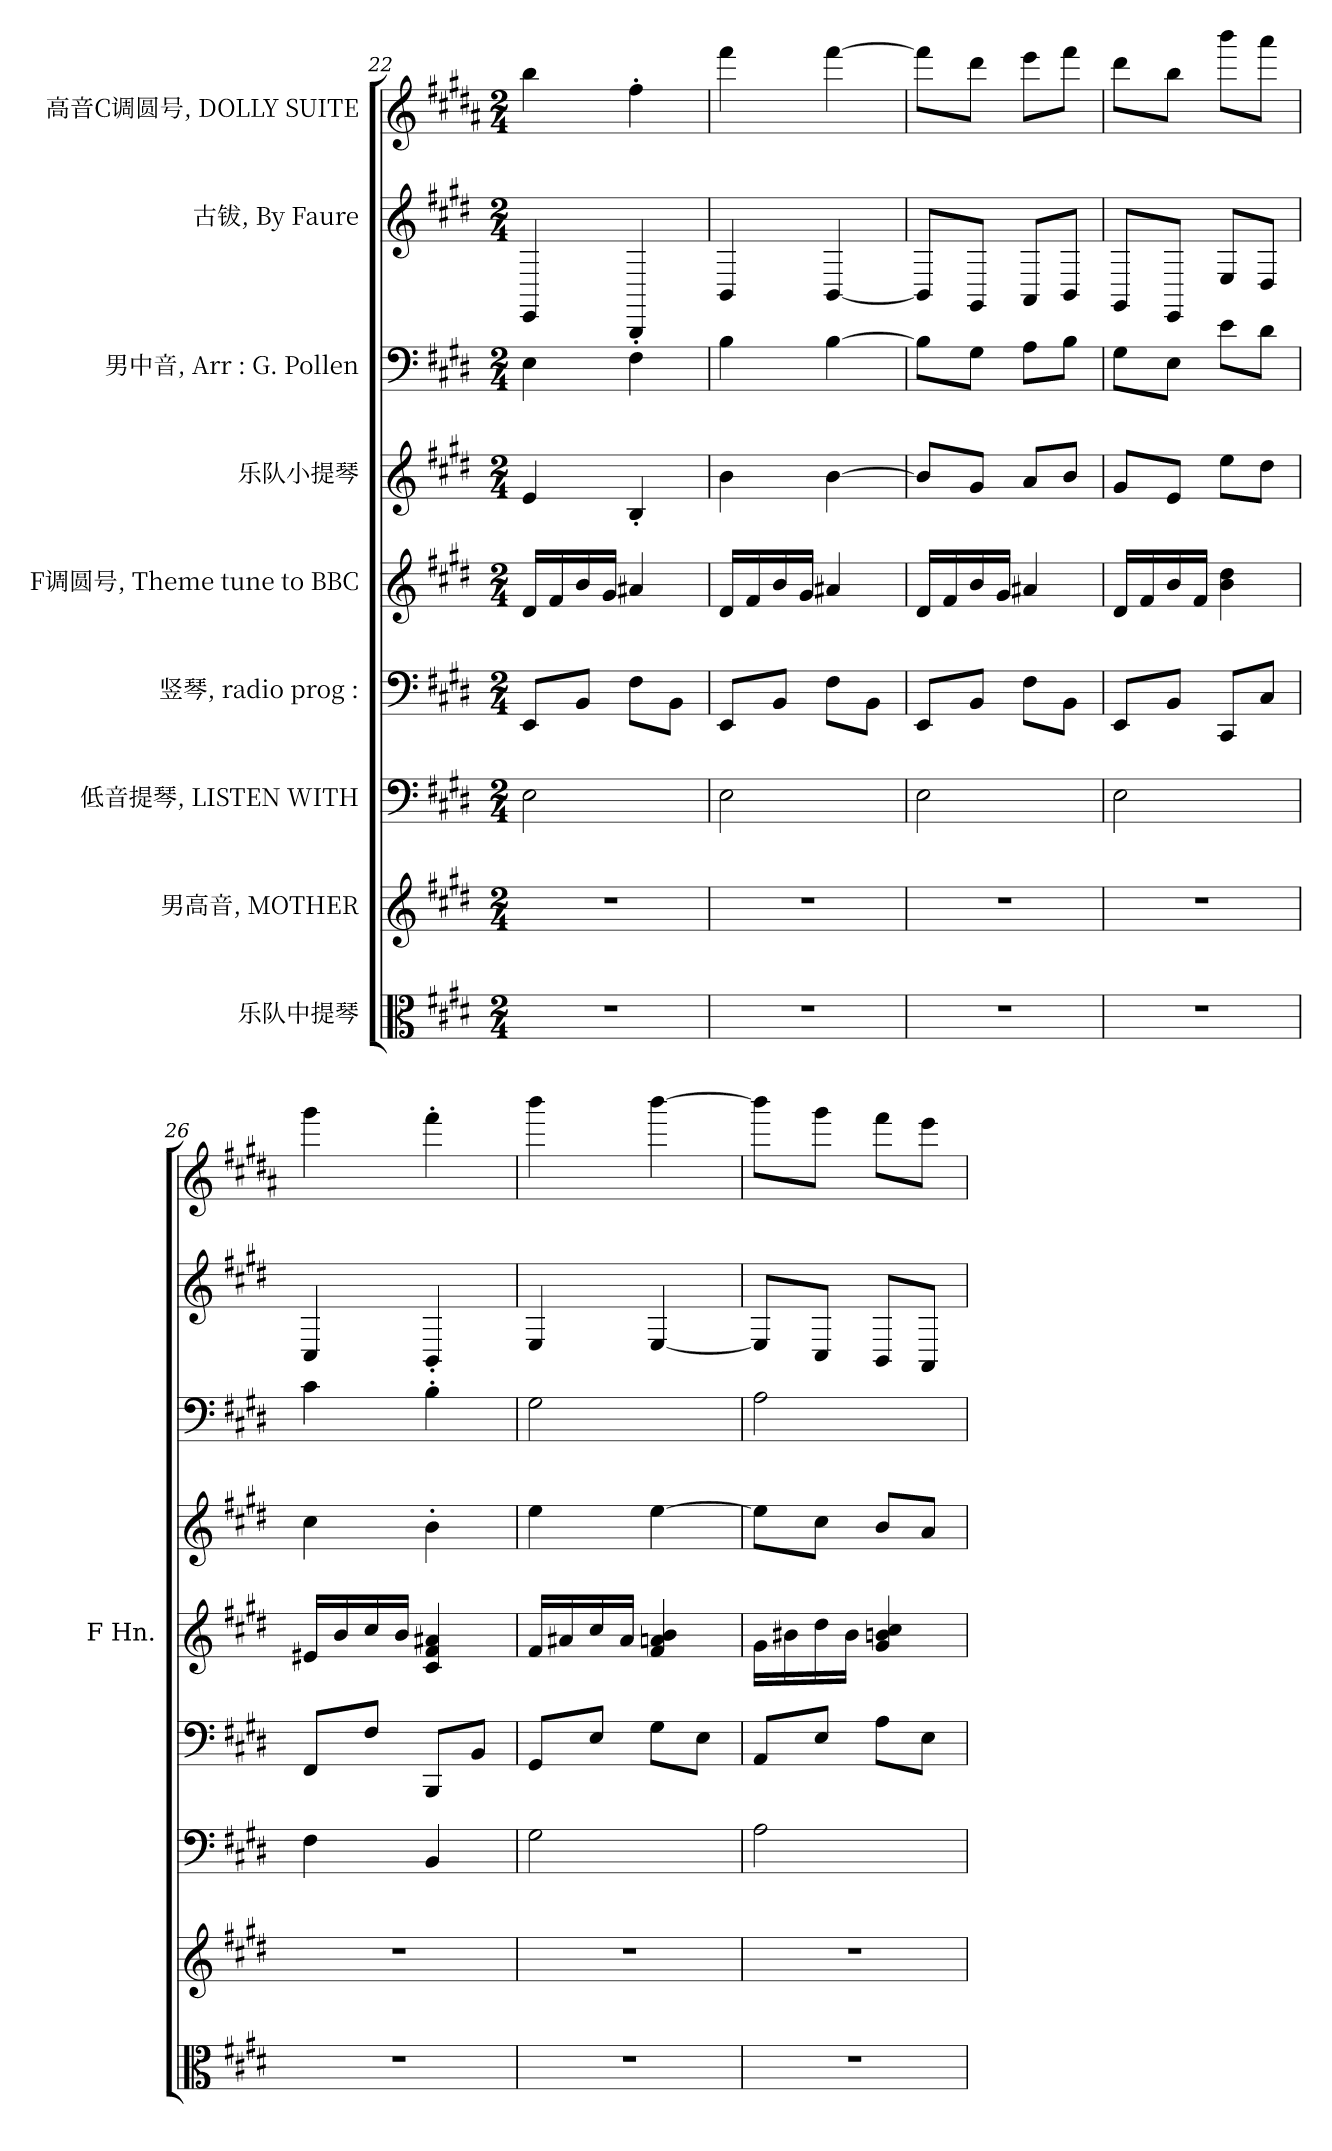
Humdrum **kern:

**kern	**kern	**kern	**kern	**kern	**kern	**kern	**kern	**kern
*part9	*part8	*part7	*part6	*part5	*part4	*part3	*part2	*part1
*staff9	*staff8	*staff7	*staff6	*staff5	*staff4	*staff3	*staff2	*staff1
*I"乐队中提琴	*I"男高音, MOTHER	*I"低音提琴, LISTEN WITH	*I"竖琴, radio prog :	*I"F调圆号, Theme tune to BBC	*I"乐队小提琴	*I"男中音, Arr : G. Pollen	*I"古钹, By Faure	*I"高音C调圆号, DOLLY SUITE
*	*	*	*	*I'F Hn.	*	*	*	*
!!LO:PB:g=z
*clefC3	*clefG2	*clefF4	*clefF4	*clefG2	*clefG2	*clefF4	*clefG2	*clefG2
*	*	*ITrd7c12	*	*ITrd4c7	*	*	*ITrd-14c-24	*ITrd4c7
*k[f#c#g#d#]	*k[f#c#g#d#]	*k[f#c#g#d#]	*k[f#c#g#d#]	*k[f#c#g#]	*k[f#c#g#d#]	*k[f#c#g#d#]	*k[f#c#g#d#]	*k[f#c#g#d#]
*M2/4	*M2/4	*M2/4	*M2/4	*M2/4	*M2/4	*M2/4	*M2/4	*M2/4
=22	=22	=22	=22	=22	=22	=22	=22	=22
2r	2r	2EE\	8EE/L	16G#/LL	4e/	4E\	4e/	4ee\
.	.	.	.	16B/	.	.	.	.
.	.	.	8BB/J	16e/	.	.	.	.
.	.	.	.	16c#/JJ	.	.	.	.
.	.	.	8F#\L	4d#X/	4B'/	4F#\	4B'/	4b'\
.	.	.	8BB\J	.	.	.	.	.
=23	=23	=23	=23	=23	=23	=23	=23	=23
2r	2r	2EE\	8EE/L	16G#/LL	4b\	4B\	4b/	4bb\
.	.	.	.	16B/	.	.	.	.
.	.	.	8BB/J	16e/	.	.	.	.
.	.	.	.	16c#/JJ	.	.	.	.
.	.	.	8F#\L	4d#X/	[4b\	[4B\	[4b/	[4bb\
.	.	.	8BB\J	.	.	.	.	.
=24	=24	=24	=24	=24	=24	=24	=24	=24
2r	2r	2EE\	8EE/L	16G#/LL	8b/L]	8B\L]	8b/L]	8bb\L]
.	.	.	.	16B/	.	.	.	.
.	.	.	8BB/J	16e/	8g#/J	8G#\J	8g#/J	8gg#\J
.	.	.	.	16c#/JJ	.	.	.	.
.	.	.	8F#\L	4d#X/	8a/L	8A\L	8a/L	8aa\L
.	.	.	8BB\J	.	8b/J	8B\J	8b/J	8bb\J
=25	=25	=25	=25	=25	=25	=25	=25	=25
2r	2r	2EE\	8EE/L	16G#/LL	8g#/L	8G#\L	8g#/L	8gg#\L
.	.	.	.	16B/	.	.	.	.
*	*	*	*	*	*	*	*	*MM60
.	.	.	8BB/J	16e/	8e/J	8E\J	8e/J	8ee\J
.	.	.	.	16B/JJ	.	.	.	.
.	.	.	8CC#/L	4e\ 4g#\	8ee\L	8e\L	8ee/L	8eee\L
.	.	.	8C#/J	.	8dd#\J	8d#\J	8dd#/J	8ddd#\J
=26	=26	=26	=26	=26	=26	=26	=26	=26
2r	2r	4FF#\	8FF#/L	16A#X/LL	4cc#\	4c#\	4cc#/	4ccc#\
.	.	.	.	16e/	.	.	.	.
.	.	.	8F#/J	16f#/	.	.	.	.
.	.	.	.	16e/JJ	.	.	.	.
.	.	4BBB/	8BBB/L	4F#/ 4B/ 4d#X/	4b'\	4B'\	4b'/	4bb'\
.	.	.	8BB/J	.	.	.	.	.
!!LO:PB:g=z
=27	=27	=27	=27	=27	=27	=27	=27	=27
*	*	*	*	*	*	*	*	*MM65
2r	2r	2GG#\	8GG#/L	16B/LL	4ee\	2G#\	4ee/	4eee\
.	.	.	.	16d#X/	.	.	.	.
.	.	.	8E/J	16f#/	.	.	.	.
.	.	.	.	16d#/JJ	.	.	.	.
.	.	.	8G#\L	4B/ 4dn/ 4e/	[4ee\	.	[4ee/	[4eee\
.	.	.	8E\J	.	.	.	.	.
=28	=28	=28	=28	=28	=28	=28	=28	=28
2r	2r	2AA\	8AA/L	16c#\LL	8ee\L]	2A\	8ee/L]	8eee\L]
.	.	.	.	16e#X\	.	.	.	.
.	.	.	8E/J	16g#\	8cc#\J	.	8cc#/J	8ccc#\J
.	.	.	.	16e#\JJ	.	.	.	.
.	.	.	8A\L	4c#/ 4en/ 4f#/	8b/L	.	8b/L	8bb\L
.	.	.	8E\J	.	8a/J	.	8a/J	8aa\J
=	=	=	=	=	=	=	=	=
*-	*-	*-	*-	*-	*-	*-	*-	*-
